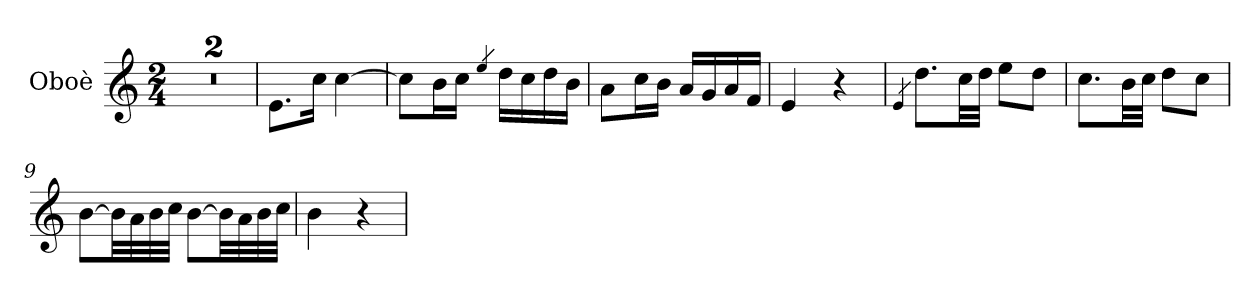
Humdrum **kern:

**kern
*part1
*staff1
*I"Oboè
*I'Ob.
*clefG2
*k[]
*M2/4
=1
2r
=2
2r
=3
8.e\L
16cc\Jk
[4cc\
=4
8cc\L]
16b\L
16cc\JJ
4qee/
16dd\LL
16cc\
16dd\
16b\JJ
=5
8a\L
16cc\L
16b\JJ
16a/LL
16g/
16a/
16f/JJ
=6
4e/
4r
=7
4qe/
8.dd\L
32cc\LL
32dd\JJJ
8ee\L
8dd\J
=8
8.cc\L
32b\LL
32cc\JJJ
8dd\L
8cc\J
=9
[8b\L
32b\LL]
32a\
32b\
32cc\JJJ
[8b\L
32b\LL]
32a\
32b\
32cc\JJJ
=10
4b\
4r
=
*-
